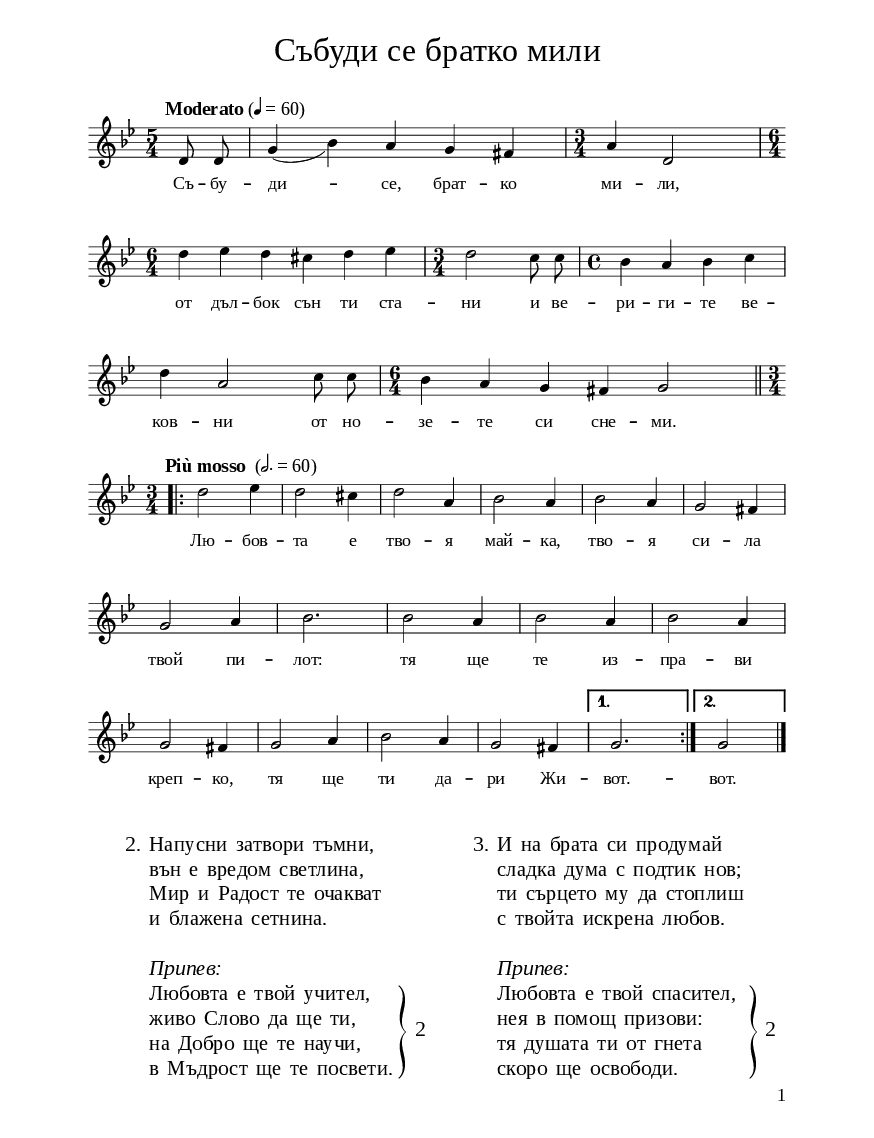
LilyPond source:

\version "2.24.2"

% include paper part and global functions
\include "include/globals.ily"

"rightBraces025" = \markup {
  \column {
    % repeat braces
    \translate #'(0 . -17.5 )
    \right-brace #45

  }
  \column {
    % repeat numbers


    \translate #'(0 . -17.9 )
    2

  }
}


\bookpart {
  \label #'ref025
  \tocItem \markup "Събуди се братко мили"
  \include "include/bookpart-paper.ily"
  \score {
    \include "include/score-layout.ily"

    \new Voice \absolute {
      \clef treble
      \key g \minor
      \time 5/4
      \tempoFunc "Moderato" 4 "60"
      \autoBeamOff

      \partial 4
      d'8 d'8 | \slurDown g'4(bes'4) \slurNeutral a'4 g'4 fis'4 | \time 3/4 a'4 d'2 | \time 6/4 \break
      d''4 es''4 d''4 cis''4 d''4 es''4 | \time 3/4 d''2 c''8 c''8 | \time 4/4 bes'4 a'4 bes'4 c''4 \break
      d''4 a'2 c''8 c''8 | \time 6/4 bes'4 a'4 g'4 fis'4 g'2 | \time 3/4 \break
      \repeat volta 2 {
        \bar ".|:-||"

        \tempoFunc "Più mosso " 2. "60"
        d''2 es''4 | d''2 cis''4| d''2  a'4 | bes'2 a'4 | bes'2 a'4 | g'2 fis'4 | \break
        g'2 a'4 | bes'2. | bes'2 a'4 | bes'2 a'4 | bes'2 a'4| \break
        g'2 fis'4 | g'2 a'4 | bes'2 a'4 | g'2 fis'4 |
      }
      \alternative {
        {
          g'2.|
        }   {
          g'2 \bar "|."
        }
      }

    }

    \addlyrics {
      Съ -- бу -- ди -- се, брат -- ко ми -- ли,
      от дъл -- бок сън ти ста -- ни и ве -- ри -- ги -- те ве --
      ков -- ни от но -- зе -- те си сне -- ми.
      Лю -- бов -- та е тво -- я май -- ка, тво -- я си -- ла
      твой пи -- лот: тя ще те из -- пра -- ви
      креп -- ко, тя ще ти да -- ри Жи -- вот. -- вот.
    }

    \header {
      title = \titleFunc "Събуди се братко мили" "Săbudi se bratko mili"
    }

    \midi{}

  } % score

  \markup \fontsize #bgCoupletFontSize {
    \hspace #3.5
    \override #`(baseline-skip . ,bgCoupletBaselineSkip) % affects space between column lines
    \column {

      \line { 2.  Напусни затвори тъмни, }
      \line {   "   " вън е вредом светлина, }
      \line {   "   " Мир и Радост те очакват }
      \line {   "   " и блажена сетнина. }
      \line { " " }
      \line { "   " \italic {Припев: } }
      \line { "   "Любовта е твой учител, }
      \line {   "   " живо Слово да ще ти, }
      \line {   "   " на Добро ще те научи, }
      \line {   "   " в Мъдрост ще те посвети. }

    }
    \"rightBraces025"

    \hspace #4
    \override #`(baseline-skip . ,bgCoupletBaselineSkip) % affects space between column lines
    \column {

      \line { 3. И на брата си продумай }
      \line {   "   " сладка дума с подтик нов; }
      \line {   "   " ти сърцето му да стоплиш }
      \line {   "   " с твойта искрена любов. }
      \line { " " }
      \line { "   " \italic {Припев: } }
      \line { "   "Любовта е твой спасител, }
      \line {   "   " нея в помощ призови: }
      \line {   "   " тя душата ти от гнета }
      \line {   "   " скоро ще освободи. }

    } %column
    \"rightBraces025"
  } % markup


} % bookpart
